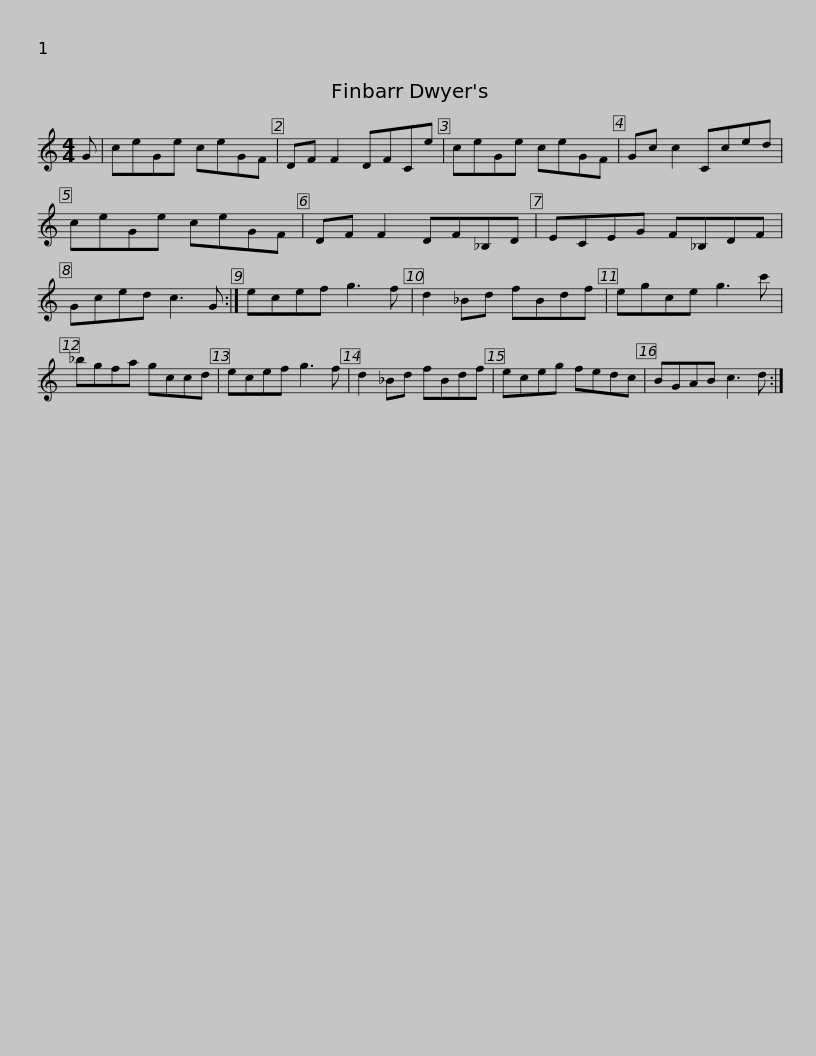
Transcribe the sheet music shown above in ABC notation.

X:1
L:1/8
M:4/4
I:linebreak $
K:C
V:1 treble
V:1
 G | ceGe ceGF | DF F2 DFCe | ceGe ceGF | Gc c2 Cced | %5
 ceGe ceGF |$ DF F2 DF_B,D | ECEG F_B,DF | Gced c3 G :| ecef g3 f | %10
 d2 _Bd fBdf | egce g3 c' |$ _bgfa gccd | ecef g3 f | d2 _Bd fBdf | %15
 eceg fedc | BGAB c3 d :| %17
